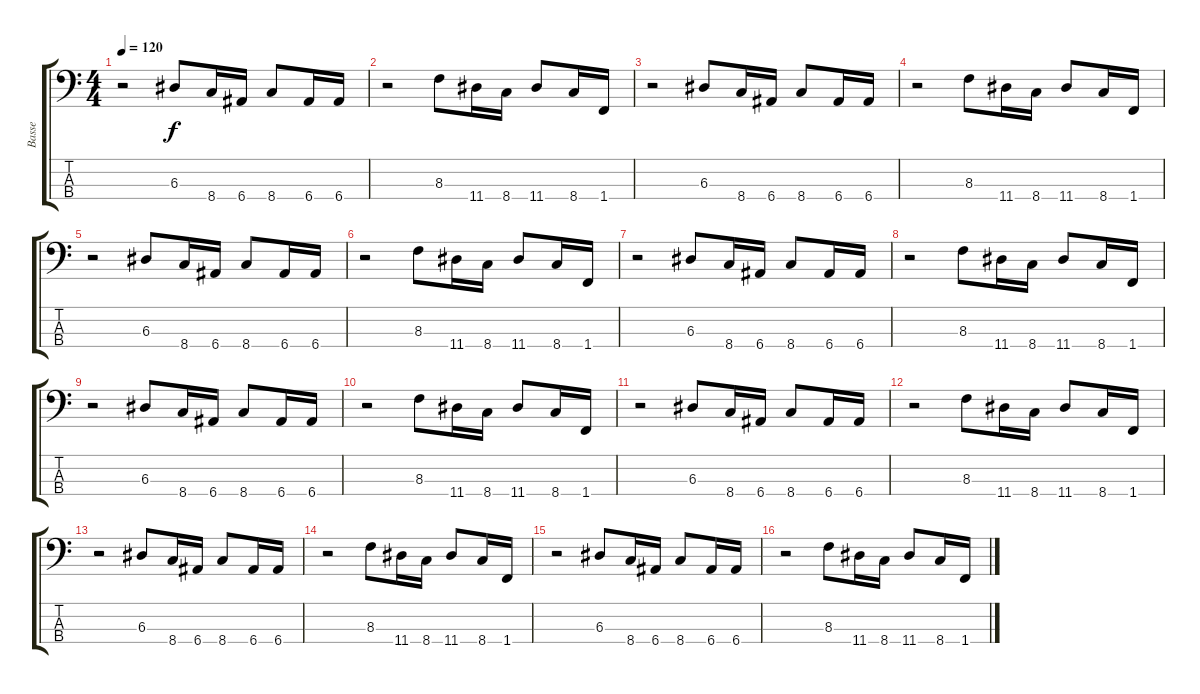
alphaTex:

\track ("Basse" "Basse") {instrument electricbassfinger}
\staff {score tabs}
\tuning (G2 D2 A1 E1) {hide}
\ts (4 4)
\tempo 120
\clef f4
\ks c
r.2{dy f} 6.3.8 8.4.16 6.4.16 8.4.8 6.4.16 6.4.16 |
r.2 8.3.8 11.4.16 8.4.16 11.4.8 8.4.16 1.4.16 |
r.2 6.3.8 8.4.16 6.4.16 8.4.8 6.4.16 6.4.16 |
r.2 8.3.8 11.4.16 8.4.16 11.4.8 8.4.16 1.4.16 |
r.2 6.3.8 8.4.16 6.4.16 8.4.8 6.4.16 6.4.16 |
r.2 8.3.8 11.4.16 8.4.16 11.4.8 8.4.16 1.4.16 |
r.2 6.3.8 8.4.16 6.4.16 8.4.8 6.4.16 6.4.16 |
r.2 8.3.8 11.4.16 8.4.16 11.4.8 8.4.16 1.4.16 |
r.2 6.3.8 8.4.16 6.4.16 8.4.8 6.4.16 6.4.16 |
r.2 8.3.8 11.4.16 8.4.16 11.4.8 8.4.16 1.4.16 |
r.2 6.3.8 8.4.16 6.4.16 8.4.8 6.4.16 6.4.16 |
r.2 8.3.8 11.4.16 8.4.16 11.4.8 8.4.16 1.4.16 |
r.2 6.3.8 8.4.16 6.4.16 8.4.8 6.4.16 6.4.16 |
r.2 8.3.8 11.4.16 8.4.16 11.4.8 8.4.16 1.4.16 |
r.2 6.3.8 8.4.16 6.4.16 8.4.8 6.4.16 6.4.16 |
r.2 8.3.8 11.4.16 8.4.16 11.4.8 8.4.16 1.4.16
